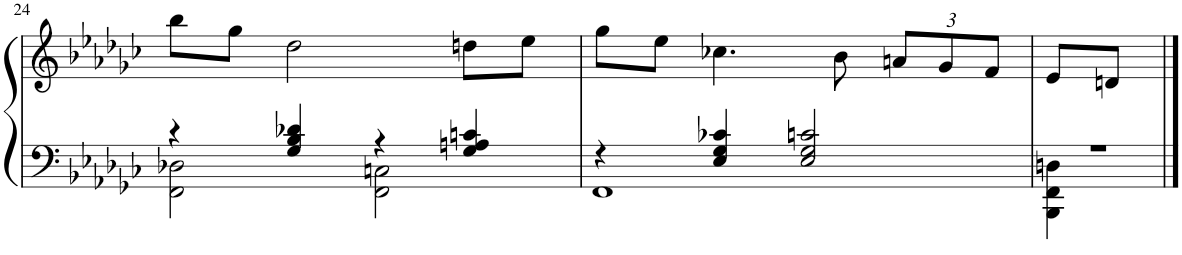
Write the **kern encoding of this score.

**kern	**kern
*part1	*part1
*staff2	*staff1
*I"Piano	*
*I'Pno.	*
!!LO:PB:g=z
*clefF4	*clefG2
*k[b-e-a-d-g-c-]	*k[b-e-a-d-g-c-]
*M4/4	*M4/4
*met(c)	*met(c)
=24	=24
*^	*
4r	2FF\ 2D-X\	8bb-\L
.	.	8gg-\J
4G-/ 4B-/ 4d-X/	.	2dd-\
4r	2FF\ 2Cn\	.
4G-/ 4An/ 4cn/	.	8ddn\L
.	.	8ee-\J
=25	=25	=25
4r	1FF	8gg-\L
.	.	8ee-\J
4E-/ 4G-/ 4c-X/	.	4.cc-X\
2E-/ 2G-/ 2cn/	.	.
.	.	8b-\
*	*	*Xbrackettup
.	.	12an/L
.	.	12g-/
.	.	12f/J
=26	=26	=26
1r	4BBB-\ 4FF\ 4Dn\	8e-/L
.	.	8dn/J
.	2.ryy	2.ryy
*v	*v	*
==	==
*-	*-
